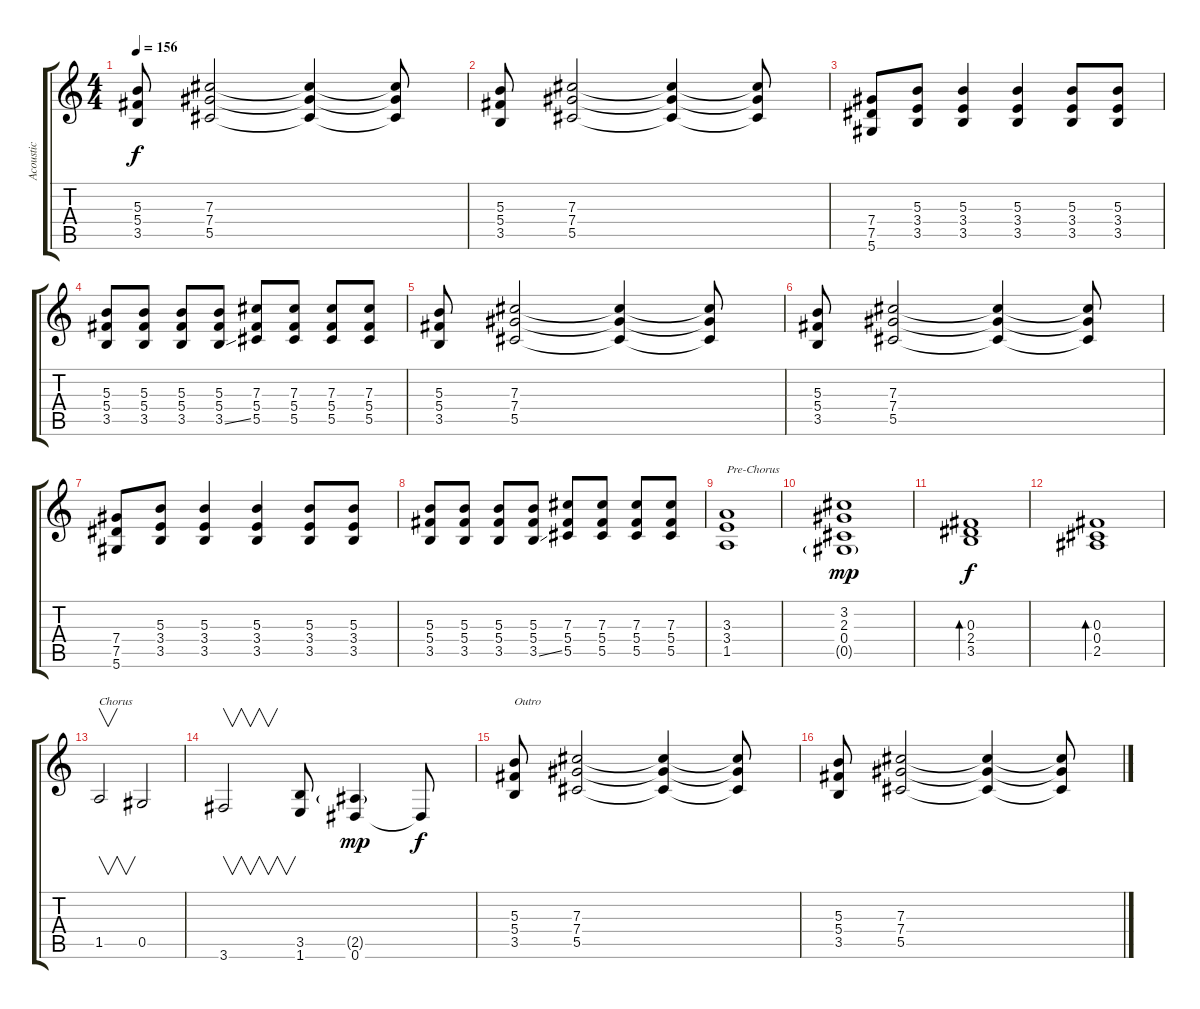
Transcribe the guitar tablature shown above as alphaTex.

\track ("Acoustic" "Acoustic") {instrument acousticguitarsteel}
\staff {score tabs}
\tuning (Eb4 Bb3 Gb3 Db3 Ab2 Eb2) {hide}
\ts (4 4)
\tempo 156
\clef g2
\ks c
(5.3 5.4 3.5).8{dy f} (7.3 7.4 5.5).2 (7.3{t} 7.4{t} 5.5{t}).4 (7.3{t} 7.4{t} 5.5{t}).8 |
(5.3 5.4 3.5).8 (7.3 7.4 5.5).2 (7.3{t} 7.4{t} 5.5{t}).4 (7.3{t} 7.4{t} 5.5{t}).8 |
(7.4 7.5 5.6).8 (5.3 3.4 3.5).8 (5.3 3.4 3.5).4 (5.3 3.4 3.5).4 (5.3 3.4 3.5).8 (5.3 3.4 3.5).8 |
(5.3 5.4 3.5).8 (5.3 5.4 3.5).8 (5.3 5.4 3.5).8 (5.3 5.4 3.5{ss}).8 (7.3 5.4 5.5).8 (7.3 5.4 5.5).8 (7.3 5.4 5.5).8 (7.3 5.4 5.5).8 |
(5.3 5.4 3.5).8 (7.3 7.4 5.5).2 (7.3{t} 7.4{t} 5.5{t}).4 (7.3{t} 7.4{t} 5.5{t}).8 |
(5.3 5.4 3.5).8 (7.3 7.4 5.5).2 (7.3{t} 7.4{t} 5.5{t}).4 (7.3{t} 7.4{t} 5.5{t}).8 |
(7.4 7.5 5.6).8 (5.3 3.4 3.5).8 (5.3 3.4 3.5).4 (5.3 3.4 3.5).4 (5.3 3.4 3.5).8 (5.3 3.4 3.5).8 |
(5.3 5.4 3.5).8 (5.3 5.4 3.5).8 (5.3 5.4 3.5).8 (5.3 5.4 3.5{ss}).8 (7.3 5.4 5.5).8 (7.3 5.4 5.5).8 (7.3 5.4 5.5).8 (7.3 5.4 5.5).8 |
(3.3 3.4 1.5).1{txt "Pre-Chorus"} |
(3.2 2.3 0.4 0.5{g}).1{dy mp} |
(0.3 2.4 3.5).1{bd 60 dy f} |
(0.3 0.4 2.5).1{bd 120} |
1.5.2{v txt "Chorus"} 0.5.2 |
3.6.2{v} (3.5 1.6).8 (2.5{g} 0.6).4{dy mp} 0.6{t}.8{dy f} |
(5.3 5.4 3.5).8{txt "Outro"} (7.3 7.4 5.5).2 (7.3{t} 7.4{t} 5.5{t}).4 (7.3{t} 7.4{t} 5.5{t}).8 |
(5.3 5.4 3.5).8 (7.3 7.4 5.5).2 (7.3{t} 7.4{t} 5.5{t}).4 (7.3{t} 7.4{t} 5.5{t}).8
